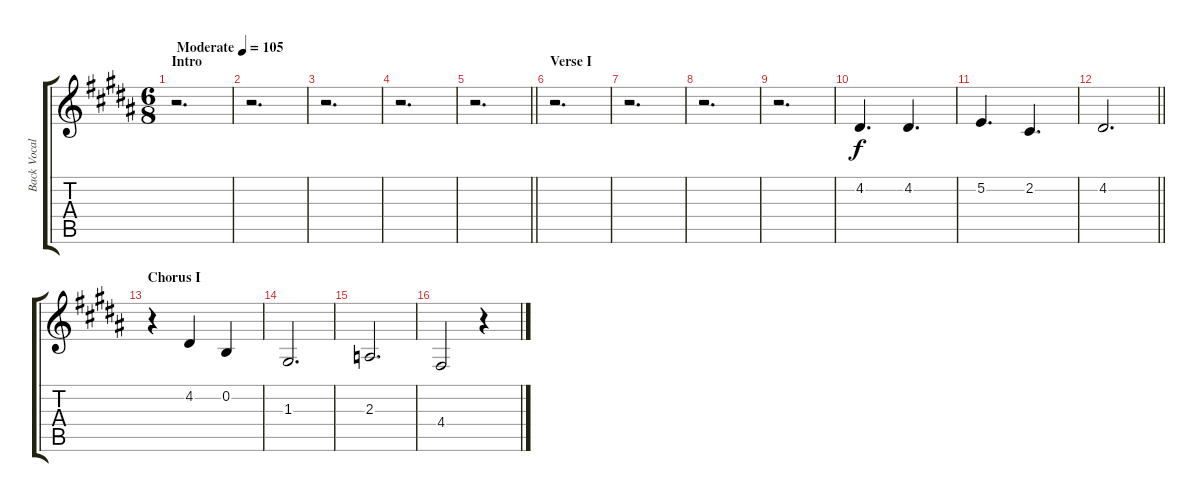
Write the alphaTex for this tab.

\track ("Back Vocals" "Back Vocal") {instrument trombone}
\staff {score tabs}
\tuning (E4 B3 G3 D3 A2 E2) {hide}
\ts (6 8)
\section ("" "Intro")
\tempo (105 "Moderate")
\clef g2
\ks b
r.2{d dy f instrument trombone} |
r.2{d} |
r.2{d} |
r.2{d} |
\barLineRight lightlight
r.2{d} |
\section ("" "Verse I")
r.2{d} |
r.2{d} |
r.2{d} |
r.2{d} |
4.2.4{d} 4.2.4{d} |
5.2.4{d} 2.2.4{d} |
\barLineRight lightlight
4.2.2{d} |
\section ("" "Chorus I")
r.4 4.2.4 0.2.4 |
1.3.2{d} |
2.3.2{d} |
4.4.2 r.4
